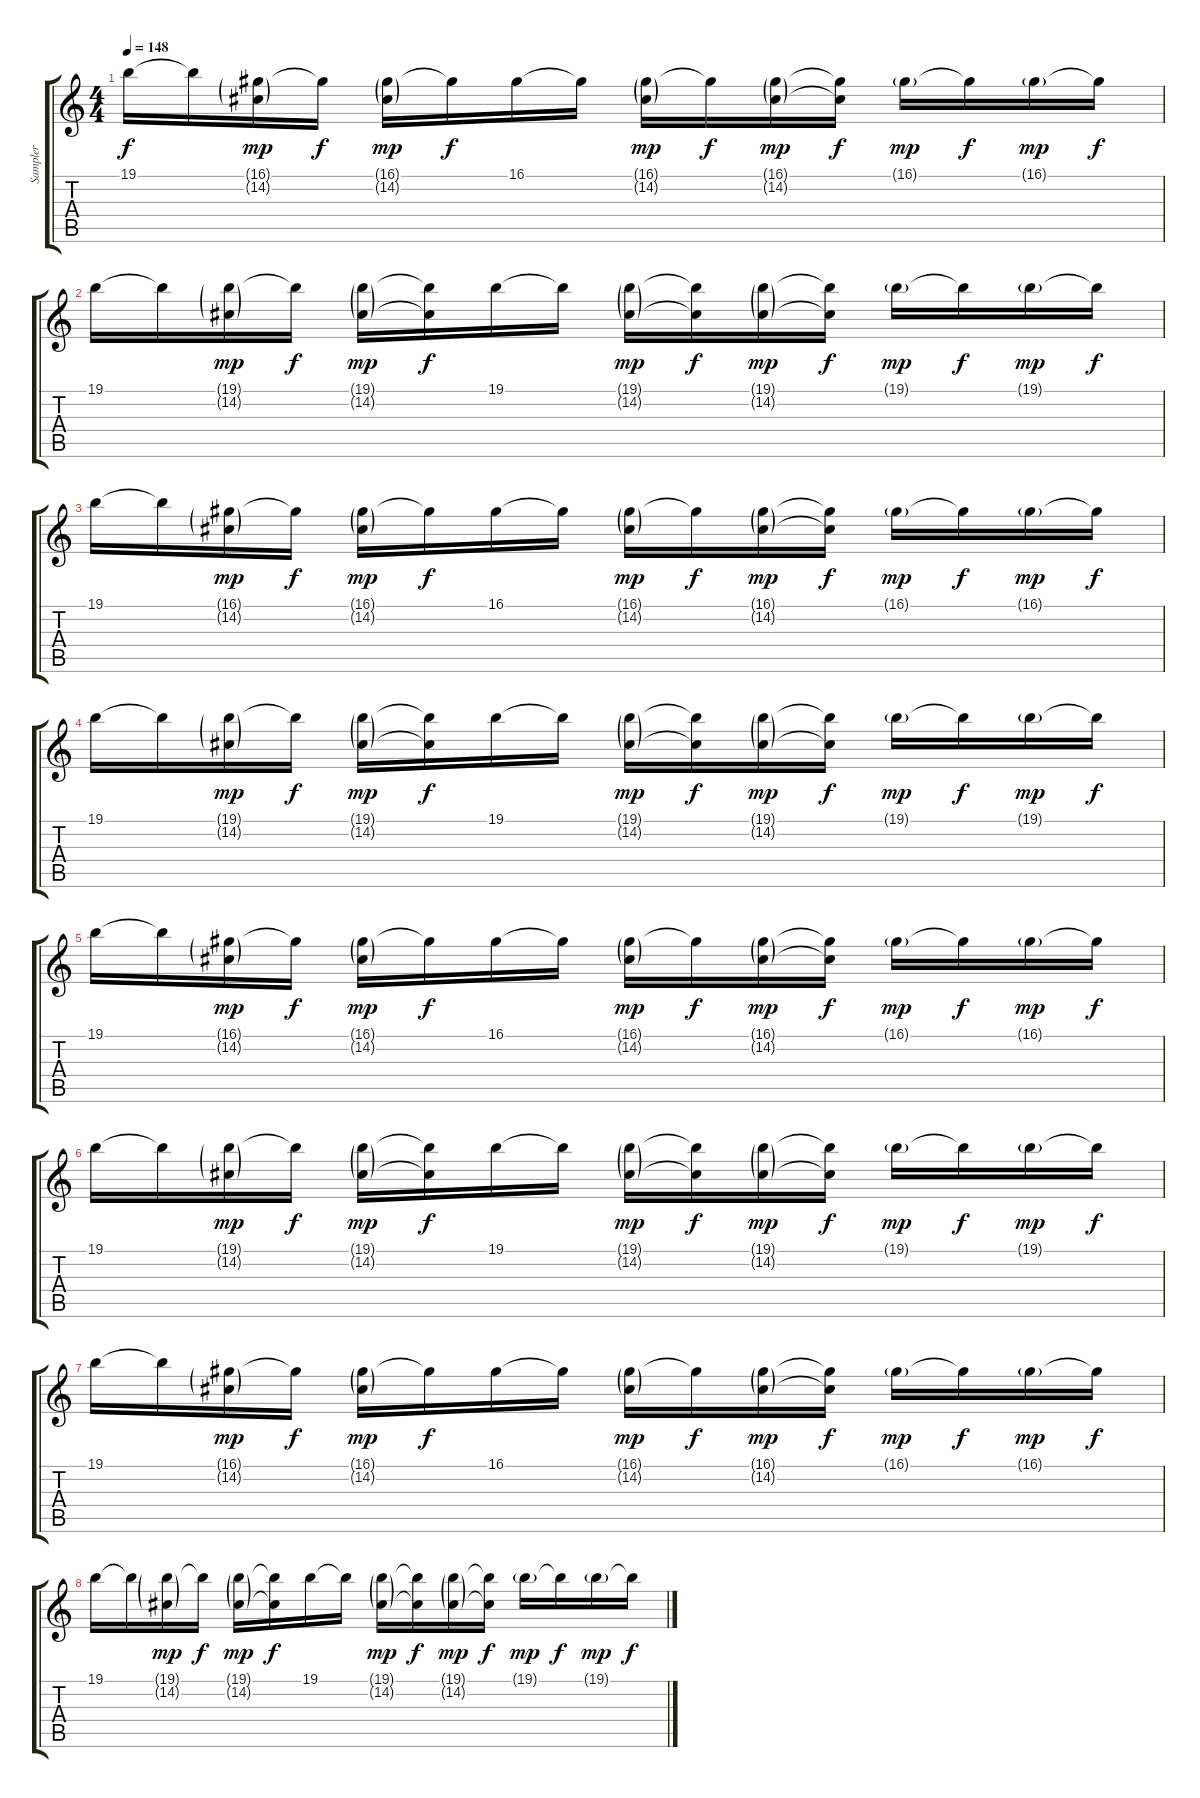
\track ("Sampler" "Sampler") {instrument agogo}
\staff {score tabs}
\tuning (E4 B3 G3 D3 A2 E2) {hide}
\ts (4 4)
\tempo 148
\clef g2
\ks c
19.1.16{dy f} 19.1{t}.16 (16.1{g} 14.2{g}).16{dy mp} 16.1{t}.16{dy f} (16.1{g} 14.2{g}).16{dy mp} 16.1{t}.16{dy f} 16.1.16 16.1{t}.16 (16.1{g} 14.2{g}).16{dy mp} 16.1{t}.16{dy f} (16.1{g} 14.2{g}).16{dy mp} (16.1{t} 14.2{t}).16{dy f} 16.1{g}.16{dy mp} 16.1{t}.16{dy f} 16.1{g}.16{dy mp} 16.1{t}.16{dy f} |
19.1.16{volume 8 balance 8 instrument agogo} 19.1{t}.16 (19.1{g} 14.2{g}).16{dy mp} 19.1{t}.16{dy f} (19.1{g} 14.2{g}).16{dy mp} (19.1{t} 14.2{t}).16{dy f} 19.1.16 19.1{t}.16 (19.1{g} 14.2{g}).16{dy mp} (19.1{t} 14.2{t}).16{dy f} (19.1{g} 14.2{g}).16{dy mp} (19.1{t} 14.2{t}).16{dy f} 19.1{g}.16{dy mp} 19.1{t}.16{dy f} 19.1{g}.16{dy mp} 19.1{t}.16{dy f} |
19.1.16 19.1{t}.16 (16.1{g} 14.2{g}).16{dy mp} 16.1{t}.16{dy f} (16.1{g} 14.2{g}).16{dy mp} 16.1{t}.16{dy f} 16.1.16 16.1{t}.16 (16.1{g} 14.2{g}).16{dy mp} 16.1{t}.16{dy f} (16.1{g} 14.2{g}).16{dy mp} (16.1{t} 14.2{t}).16{dy f} 16.1{g}.16{dy mp} 16.1{t}.16{dy f} 16.1{g}.16{dy mp} 16.1{t}.16{dy f} |
19.1.16{volume 8 balance 8 instrument agogo} 19.1{t}.16 (19.1{g} 14.2{g}).16{dy mp} 19.1{t}.16{dy f} (19.1{g} 14.2{g}).16{dy mp} (19.1{t} 14.2{t}).16{dy f} 19.1.16 19.1{t}.16 (19.1{g} 14.2{g}).16{dy mp} (19.1{t} 14.2{t}).16{dy f} (19.1{g} 14.2{g}).16{dy mp} (19.1{t} 14.2{t}).16{dy f} 19.1{g}.16{dy mp} 19.1{t}.16{dy f} 19.1{g}.16{dy mp} 19.1{t}.16{dy f} |
19.1.16 19.1{t}.16 (16.1{g} 14.2{g}).16{dy mp} 16.1{t}.16{dy f} (16.1{g} 14.2{g}).16{dy mp} 16.1{t}.16{dy f} 16.1.16 16.1{t}.16 (16.1{g} 14.2{g}).16{dy mp} 16.1{t}.16{dy f} (16.1{g} 14.2{g}).16{dy mp} (16.1{t} 14.2{t}).16{dy f} 16.1{g}.16{dy mp} 16.1{t}.16{dy f} 16.1{g}.16{dy mp} 16.1{t}.16{dy f} |
19.1.16{volume 8 balance 8 instrument agogo} 19.1{t}.16 (19.1{g} 14.2{g}).16{dy mp} 19.1{t}.16{dy f} (19.1{g} 14.2{g}).16{dy mp} (19.1{t} 14.2{t}).16{dy f} 19.1.16 19.1{t}.16 (19.1{g} 14.2{g}).16{dy mp} (19.1{t} 14.2{t}).16{dy f} (19.1{g} 14.2{g}).16{dy mp} (19.1{t} 14.2{t}).16{dy f} 19.1{g}.16{dy mp} 19.1{t}.16{dy f} 19.1{g}.16{dy mp} 19.1{t}.16{dy f} |
19.1.16 19.1{t}.16 (16.1{g} 14.2{g}).16{dy mp} 16.1{t}.16{dy f} (16.1{g} 14.2{g}).16{dy mp} 16.1{t}.16{dy f} 16.1.16 16.1{t}.16 (16.1{g} 14.2{g}).16{dy mp} 16.1{t}.16{dy f} (16.1{g} 14.2{g}).16{dy mp} (16.1{t} 14.2{t}).16{dy f} 16.1{g}.16{dy mp} 16.1{t}.16{dy f} 16.1{g}.16{dy mp} 16.1{t}.16{dy f} |
19.1.16{volume 8 balance 8 instrument agogo} 19.1{t}.16 (19.1{g} 14.2{g}).16{dy mp} 19.1{t}.16{dy f} (19.1{g} 14.2{g}).16{dy mp} (19.1{t} 14.2{t}).16{dy f} 19.1.16 19.1{t}.16 (19.1{g} 14.2{g}).16{dy mp} (19.1{t} 14.2{t}).16{dy f} (19.1{g} 14.2{g}).16{dy mp} (19.1{t} 14.2{t}).16{dy f} 19.1{g}.16{dy mp} 19.1{t}.16{dy f} 19.1{g}.16{dy mp} 19.1{t}.16{dy f}
